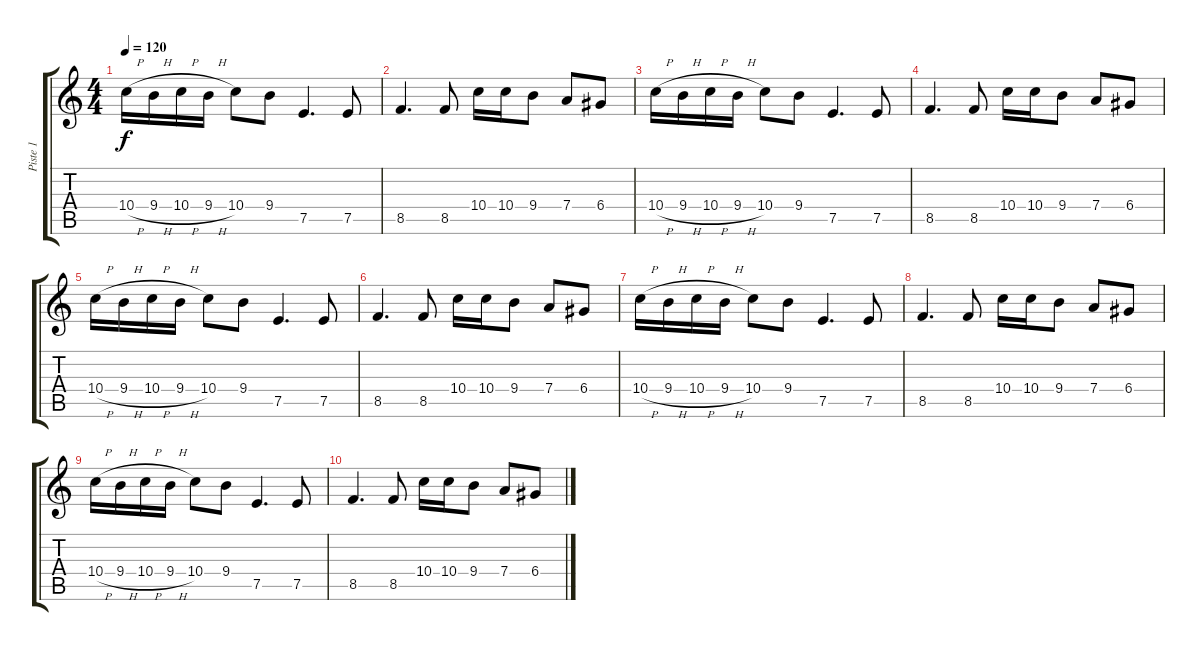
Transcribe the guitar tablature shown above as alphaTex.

\track ("Piste 1" "Piste 1") {instrument overdrivenguitar}
\staff {score tabs}
\tuning (E4 B3 G3 D3 A2 E2) {hide}
\ts (4 4)
\tempo 120
\clef g2
\ks c
10.4{h}.16{dy f} 9.4{h}.16 10.4{h}.16 9.4{h}.16 10.4.8 9.4.8 7.5.4{d} 7.5.8 |
8.5.4{d} 8.5.8 10.4.16 10.4.16 9.4.8 7.4.8 6.4.8 |
10.4{h}.16 9.4{h}.16 10.4{h}.16 9.4{h}.16 10.4.8 9.4.8 7.5.4{d} 7.5.8 |
8.5.4{d} 8.5.8 10.4.16 10.4.16 9.4.8 7.4.8 6.4.8 |
10.4{h}.16 9.4{h}.16 10.4{h}.16 9.4{h}.16 10.4.8 9.4.8 7.5.4{d} 7.5.8 |
8.5.4{d} 8.5.8 10.4.16 10.4.16 9.4.8 7.4.8 6.4.8 |
10.4{h}.16 9.4{h}.16 10.4{h}.16 9.4{h}.16 10.4.8 9.4.8 7.5.4{d} 7.5.8 |
8.5.4{d} 8.5.8 10.4.16 10.4.16 9.4.8 7.4.8 6.4.8 |
10.4{h}.16 9.4{h}.16 10.4{h}.16 9.4{h}.16 10.4.8 9.4.8 7.5.4{d} 7.5.8 |
8.5.4{d} 8.5.8 10.4.16 10.4.16 9.4.8 7.4.8 6.4.8
